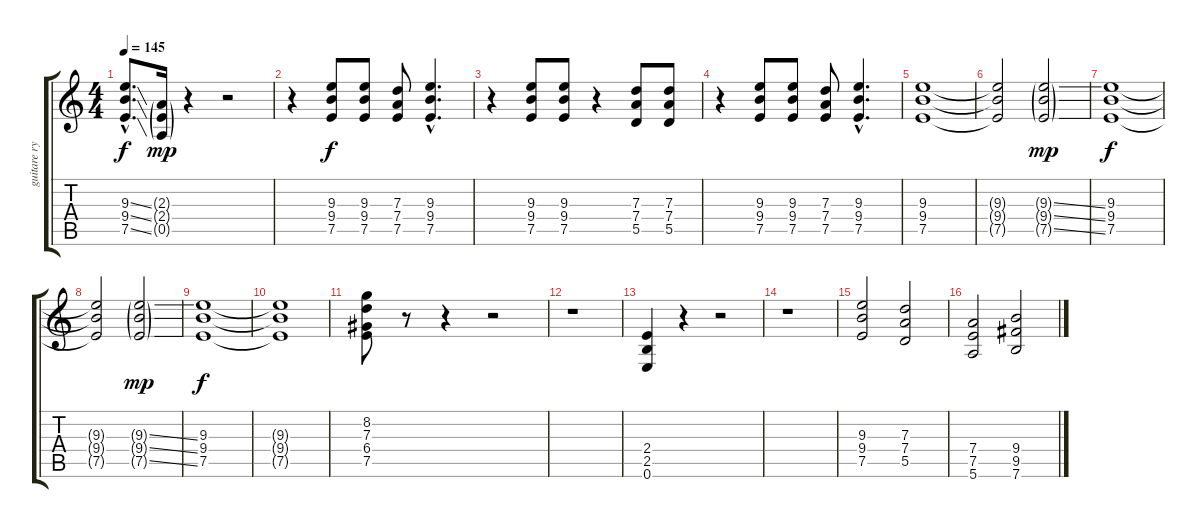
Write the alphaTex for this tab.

\track ("guitare rythmique" "guitare ry") {instrument overdrivenguitar}
\staff {score tabs}
\tuning (E4 B3 G3 D3 A2 E2) {hide}
\ts (4 4)
\tempo 145
\clef g2
\ks c
(9.3{ss hac} 9.4{ss hac} 7.5{ss hac}).8{d dy f} (2.3{g} 2.4{g} 0.5{g}).16{dy mp} r.4 r.2 |
r.4 (9.3 9.4 7.5).8{dy f} (9.3 9.4 7.5).8 (7.3 7.4 7.5).8 (9.3{hac} 9.4{hac} 7.5{hac}).4{d} |
r.4 (9.3 9.4 7.5).8 (9.3 9.4 7.5).8 r.4 (7.3 7.4 5.5).8 (7.3 7.4 5.5).8 |
r.4 (9.3 9.4 7.5).8 (9.3 9.4 7.5).8 (7.3 7.4 7.5).8 (9.3{hac} 9.4{hac} 7.5{hac}).4{d} |
(9.3 9.4 7.5).1 |
(9.3{t} 9.4{t} 7.5{t}).2 (9.3{ss g} 9.4{ss g} 7.5{ss g}).2{dy mp} |
(9.3 9.4 7.5).1{dy f} |
(9.3{t} 9.4{t} 7.5{t}).2 (9.3{ss g} 9.4{ss g} 7.5{ss g}).2{dy mp} |
(9.3 9.4 7.5).1{dy f} |
(9.3{t} 9.4{t} 7.5{t}).1 |
(8.2 7.3 6.4 7.5).8 r.8 r.4 r.2 |
r.1 |
(2.4 2.5 0.6).4 r.4 r.2 |
r.1 |
(9.3 9.4 7.5).2 (7.3 7.4 5.5).2 |
(7.4 7.5 5.6).2 (9.4 9.5 7.6).2
